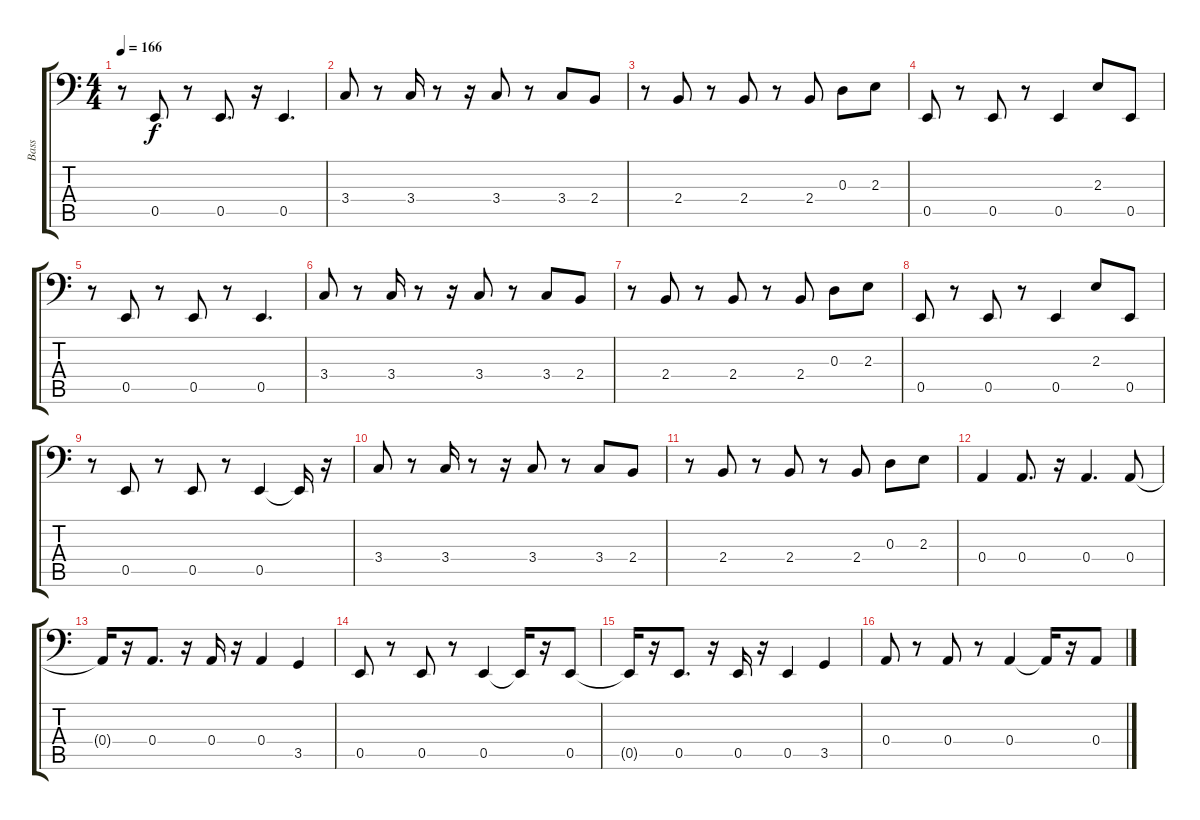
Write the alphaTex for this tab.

\track ("Bass" "Bass") {instrument electricbasspick}
\staff {score tabs}
\tuning (C3 G2 D2 A1 E1 B0) {hide}
\ts (4 4)
\tempo 166
\clef f4
\ks c
r.8{dy f} 0.5.8 r.8 0.5.8{d} r.16 0.5.4{d} |
3.4.8 r.8 3.4.16 r.8 r.16 3.4.8 r.8 3.4.8 2.4.8 |
r.8 2.4.8 r.8 2.4.8 r.8 2.4.8 0.3.8 2.3.8 |
0.5.8 r.8 0.5.8 r.8 0.5.4 2.3.8 0.5.8 |
r.8 0.5.8 r.8 0.5.8 r.8 0.5.4{d} |
3.4.8 r.8 3.4.16 r.8 r.16 3.4.8 r.8 3.4.8 2.4.8 |
r.8 2.4.8 r.8 2.4.8 r.8 2.4.8 0.3.8 2.3.8 |
0.5.8 r.8 0.5.8 r.8 0.5.4 2.3.8 0.5.8 |
r.8 0.5.8 r.8 0.5.8 r.8 0.5.4 0.5{t}.16 r.16 |
3.4.8 r.8 3.4.16 r.8 r.16 3.4.8 r.8 3.4.8 2.4.8 |
r.8 2.4.8 r.8 2.4.8 r.8 2.4.8 0.3.8 2.3.8 |
0.4.4 0.4.8{d} r.16 0.4.4{d} 0.4.8 |
0.4{t}.16 r.16 0.4.8{d} r.16 0.4.16 r.16 0.4.4 3.5.4 |
0.5.8 r.8 0.5.8 r.8 0.5.4 0.5{t}.16 r.16 0.5.8 |
0.5{t}.16 r.16 0.5.8{d} r.16 0.5.16 r.16 0.5.4 3.5.4 |
0.4.8 r.8 0.4.8 r.8 0.4.4 0.4{t}.16 r.16 0.4.8
